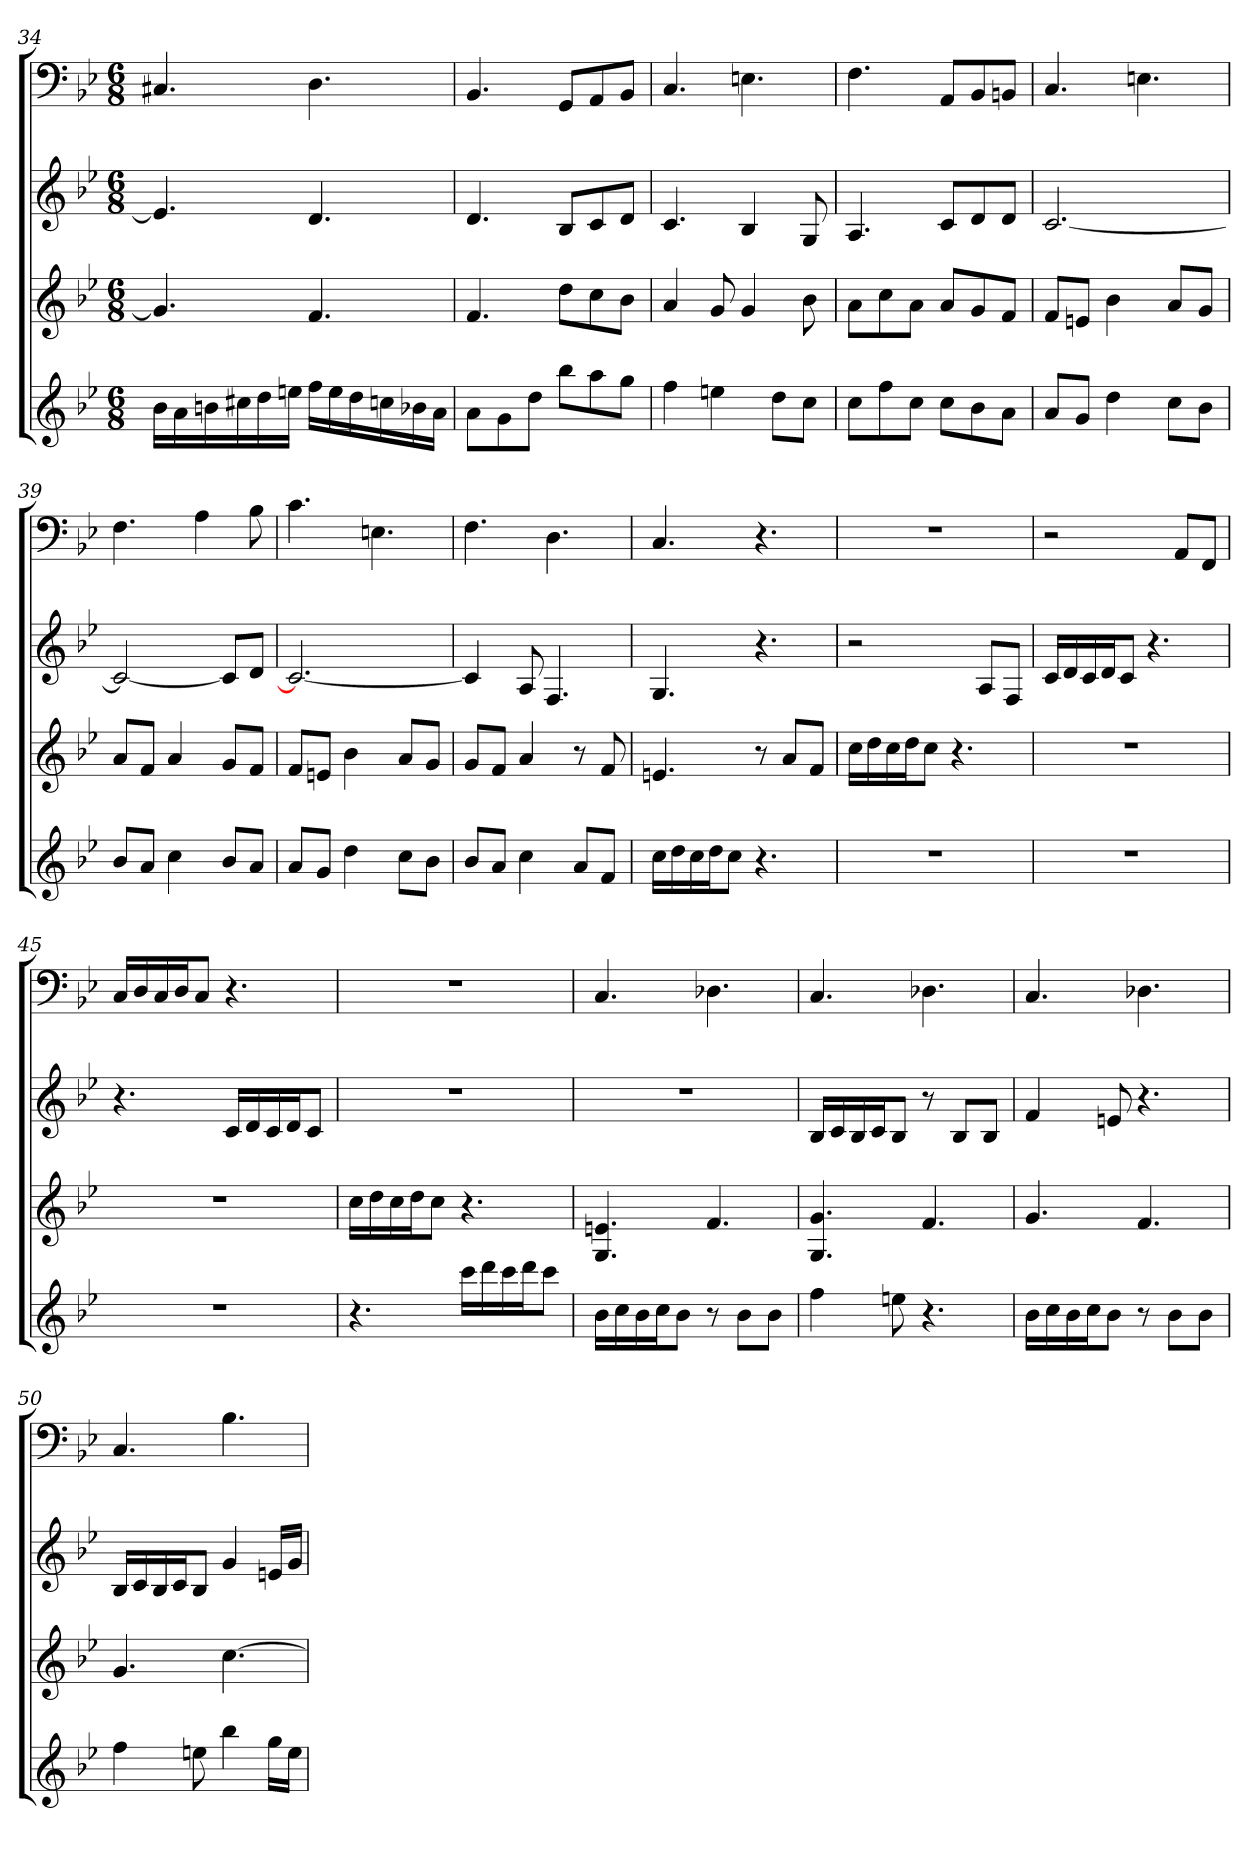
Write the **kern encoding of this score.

**kern	**kern	**kern	**kern
*part4	*part3	*part2	*part1
*staff4	*staff3	*staff2	*staff1
*k[b-e-]	*k[b-e-]	*k[b-e-]	*k[b-e-]
*B-:	*B-:	*B-:	*B-:
*M6/8	*M6/8	*M6/8	*M6/8
=34	=34	=34	=34
16b-LL	4.g]	4.e]	4.C#X
16a	.	.	.
16bn	.	.	.
16cc#X	.	.	.
16dd	.	.	.
16eenJJ	.	.	.
16ffLL	4.f	4.d	4.D
16ee	.	.	.
16dd	.	.	.
16ccn	.	.	.
16b-X	.	.	.
16aJJ	.	.	.
=35	=35	=35	=35
8aL	4.f	4.d	4.BB-
8g	.	.	.
8ddJ	.	.	.
8bb-L	8ddL	8B-L	8GGL
8aa	8cc	8c	8AA
8ggJ	8b-J	8dJ	8BB-J
=36	=36	=36	=36
4ff	4a	4.c	4.C
4een	8g	.	.
.	4g	4B-	4.En
8ddL	.	.	.
8ccJ	8b-	8G	.
=37	=37	=37	=37
8ccL	8aL	4.A	4.F
8ff	8cc	.	.
8ccJ	8aJ	.	.
8ccL	8aL	8cL	8AAL
8b-	8g	8d	8BB-
8aJ	8fJ	8dJ	8BBnJ
=38	=38	=38	=38
8aL	8fL	[2.c	4.C
8gJ	8enJ	.	.
4dd	4b-	.	.
.	.	.	4.En
8ccL	8aL	.	.
8b-J	8gJ	.	.
=39	=39	=39	=39
8b-L	8aL	2c_	4.F
8aJ	8fJ	.	.
4cc	4a	.	.
.	.	.	4A
8b-L	8gL	8cL]	.
8aJ	8fJ	8dJ	8B-
=40	=40	=40	=40
8aL	8fL	2.c_	4.c
8gJ	8enJ	.	.
4dd	4b-	.	.
.	.	.	4.En
8ccL	8aL	.	.
8b-J	8gJ	.	.
=41	=41	=41	=41
8b-L	8gL	4c]	4.F
8aJ	8fJ	.	.
4cc	4a	8A	.
.	.	4.F	4.D
8aL	8r	.	.
8fJ	8f	.	.
=42	=42	=42	=42
16ccLL	4.en	4.G	4.C
16dd	.	.	.
16cc	.	.	.
16ddJ	.	.	.
8ccJ	.	.	.
4.r	8r	4.r	4.r
.	8aL	.	.
.	8fJ	.	.
=43	=43	=43	=43
2.r	16ccLL	2r	2.r
.	16dd	.	.
.	16cc	.	.
.	16ddJ	.	.
.	8ccJ	.	.
.	4.r	.	.
.	.	8AL	.
.	.	8FJ	.
=44	=44	=44	=44
2.r	2.r	16cLL	2r
.	.	16d	.
.	.	16c	.
.	.	16dJ	.
.	.	8cJ	.
.	.	4.r	.
.	.	.	8AAL
.	.	.	8FFJ
=45	=45	=45	=45
2.r	2.r	4.r	16CLL
.	.	.	16D
.	.	.	16C
.	.	.	16DJ
.	.	.	8CJ
.	.	16cLL	4.r
.	.	16d	.
.	.	16c	.
.	.	16dJ	.
.	.	8cJ	.
=46	=46	=46	=46
4.r	16ccLL	2.r	2.r
.	16dd	.	.
.	16cc	.	.
.	16ddJ	.	.
.	8ccJ	.	.
16cccLL	4.r	.	.
16ddd	.	.	.
16ccc	.	.	.
16dddJ	.	.	.
8cccJ	.	.	.
=47	=47	=47	=47
16b-LL	4.G 4.en	2.r	4.C
16cc	.	.	.
16b-	.	.	.
16ccJ	.	.	.
8b-J	.	.	.
8r	4.f	.	4.D-X
8b-L	.	.	.
8b-J	.	.	.
=48	=48	=48	=48
4ff	4.G 4.g	16B-LL	4.C
.	.	16c	.
.	.	16B-	.
.	.	16cJ	.
8een	.	8B-J	.
4.r	4.f	8r	4.D-X
.	.	8B-L	.
.	.	8B-J	.
=49	=49	=49	=49
16b-LL	4.g	4f	4.C
16cc	.	.	.
16b-	.	.	.
16ccJ	.	.	.
8b-J	.	8en	.
8r	4.f	4.r	4.D-X
8b-L	.	.	.
8b-J	.	.	.
=50	=50	=50	=50
4ff	4.g	16B-LL	4.C
.	.	16c	.
.	.	16B-	.
.	.	16cJ	.
8een	.	8B-J	.
4bb-	[4.cc	4g	4.B-
16ggLL	.	16enLL	.
16eeJJ	.	16gJJ	.
=	=	=	=
*-	*-	*-	*-
